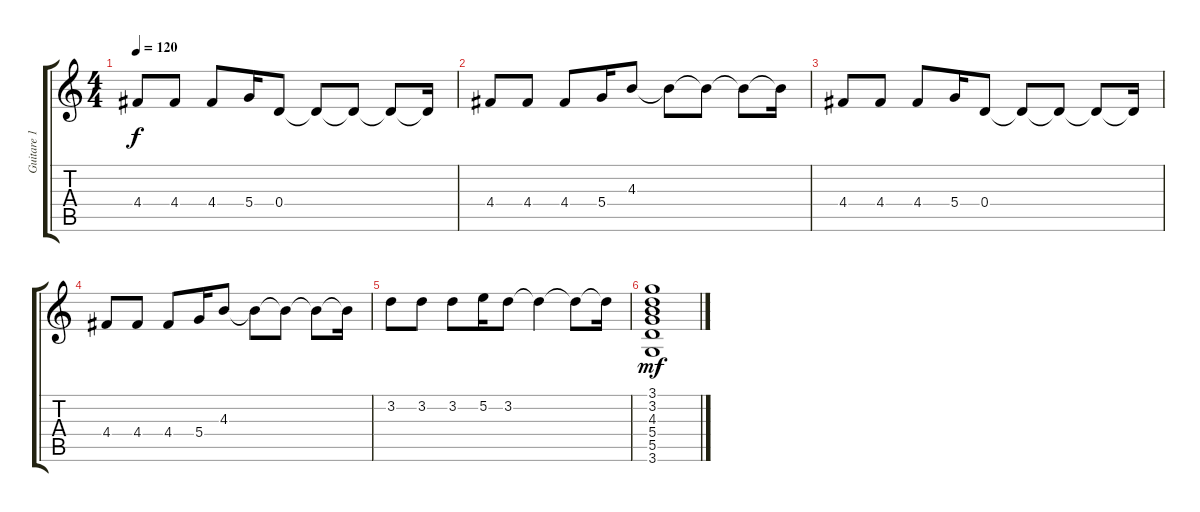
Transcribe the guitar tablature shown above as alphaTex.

\track ("Guitare 1" "Guitare 1") {instrument distortionguitar}
\staff {score tabs}
\tuning (E4 B3 G3 D3 A2 E2) {hide}
\ts (4 4)
\tempo 120
\clef g2
\ks c
4.4.8{dy f} 4.4.8 4.4.8 5.4.16 0.4.8 0.4{t}.8 0.4{t}.8 0.4{t}.8 0.4{t}.16 |
4.4.8 4.4.8 4.4.8 5.4.16 4.3.8 4.3{t}.8 4.3{t}.8 4.3{t}.8 4.3{t}.16 |
4.4.8 4.4.8 4.4.8 5.4.16 0.4.8 0.4{t}.8 0.4{t}.8 0.4{t}.8 0.4{t}.16 |
4.4.8 4.4.8 4.4.8 5.4.16 4.3.8 4.3{t}.8 4.3{t}.8 4.3{t}.8 4.3{t}.16 |
3.2.8 3.2.8 3.2.8 5.2.16 3.2.8 3.2{t}.4 3.2{t}.8 3.2{t}.16 |
(3.1 3.2 4.3 5.4 5.5 3.6).1{dy mf}
